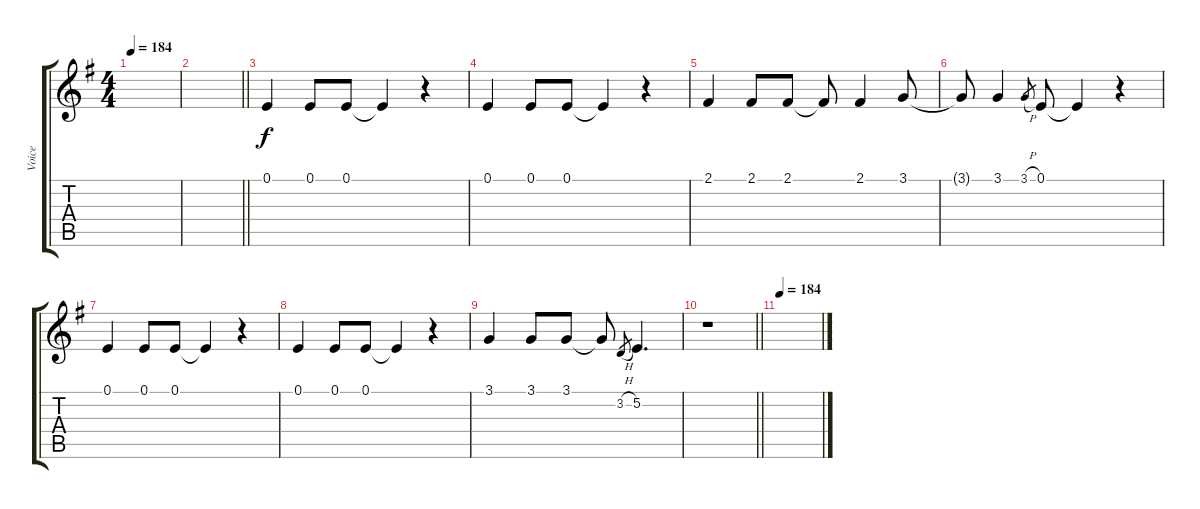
\track ("Voice" "Voice") {instrument lead6voice}
\staff {score tabs}
\tuning (E4 B3 G3 D3 A2 E2) {hide}
\ts (4 4)
\tempo 184
\clef g2
\ks eminor
|
\barLineRight lightlight
|
0.1.4 0.1.8 0.1.8 0.1{t}.4 r.4 |
0.1.4 0.1.8 0.1.8 0.1{t}.4 r.4 |
2.1.4 2.1.8 2.1.8 2.1{t}.8 2.1.4 3.1.8 |
3.1{t}.8 3.1.4 3.1{h}.8{gr} 0.1.8 0.1{t}.4 r.4 |
0.1.4 0.1.8 0.1.8 0.1{t}.4 r.4 |
0.1.4 0.1.8 0.1.8 0.1{t}.4 r.4 |
3.1.4 3.1.8 3.1.8 3.1{t}.8 3.2{h}.8{gr} 5.2.4{d} |
\barLineRight lightlight
r.1 |
\tempo 184
